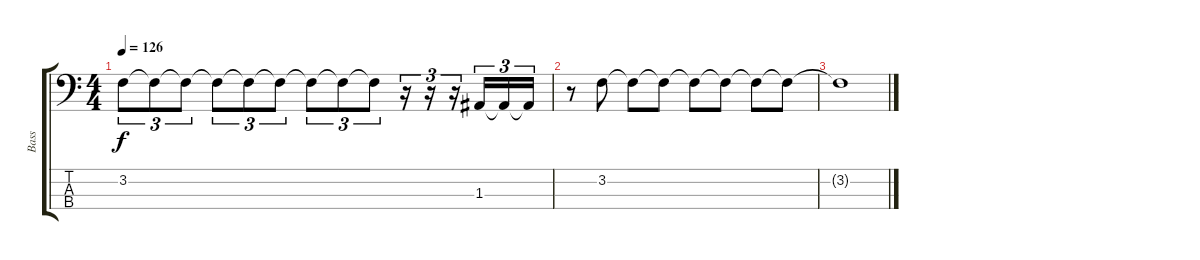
\track ("Bass" "Bass") {instrument electricbassfinger}
\staff {score tabs}
\tuning (G2 D2 A1 E1) {hide}
\ts (4 4)
\tempo 126
\clef f4
\ks c
3.2{t}.8{tu (3 2) dy f} 3.2{t}.8{tu (3 2)} 3.2{t}.8{tu (3 2)} 3.2{t}.8{tu (3 2)} 3.2{t}.8{tu (3 2)} 3.2{t}.8{tu (3 2)} 3.2{t}.8{tu (3 2)} 3.2{t}.8{tu (3 2)} 3.2{t}.8{tu (3 2)} r.16{tu (3 2)} r.16{tu (3 2)} r.16{tu (3 2)} 1.3.16{tu (3 2)} 1.3{t}.16{tu (3 2)} 1.3{t}.16{tu (3 2)} |
r.8 3.2.8 3.2{t}.8 3.2{t}.8 3.2{t}.8 3.2{t}.8 3.2{t}.8 3.2{t}.8 |
3.2{t}.1
